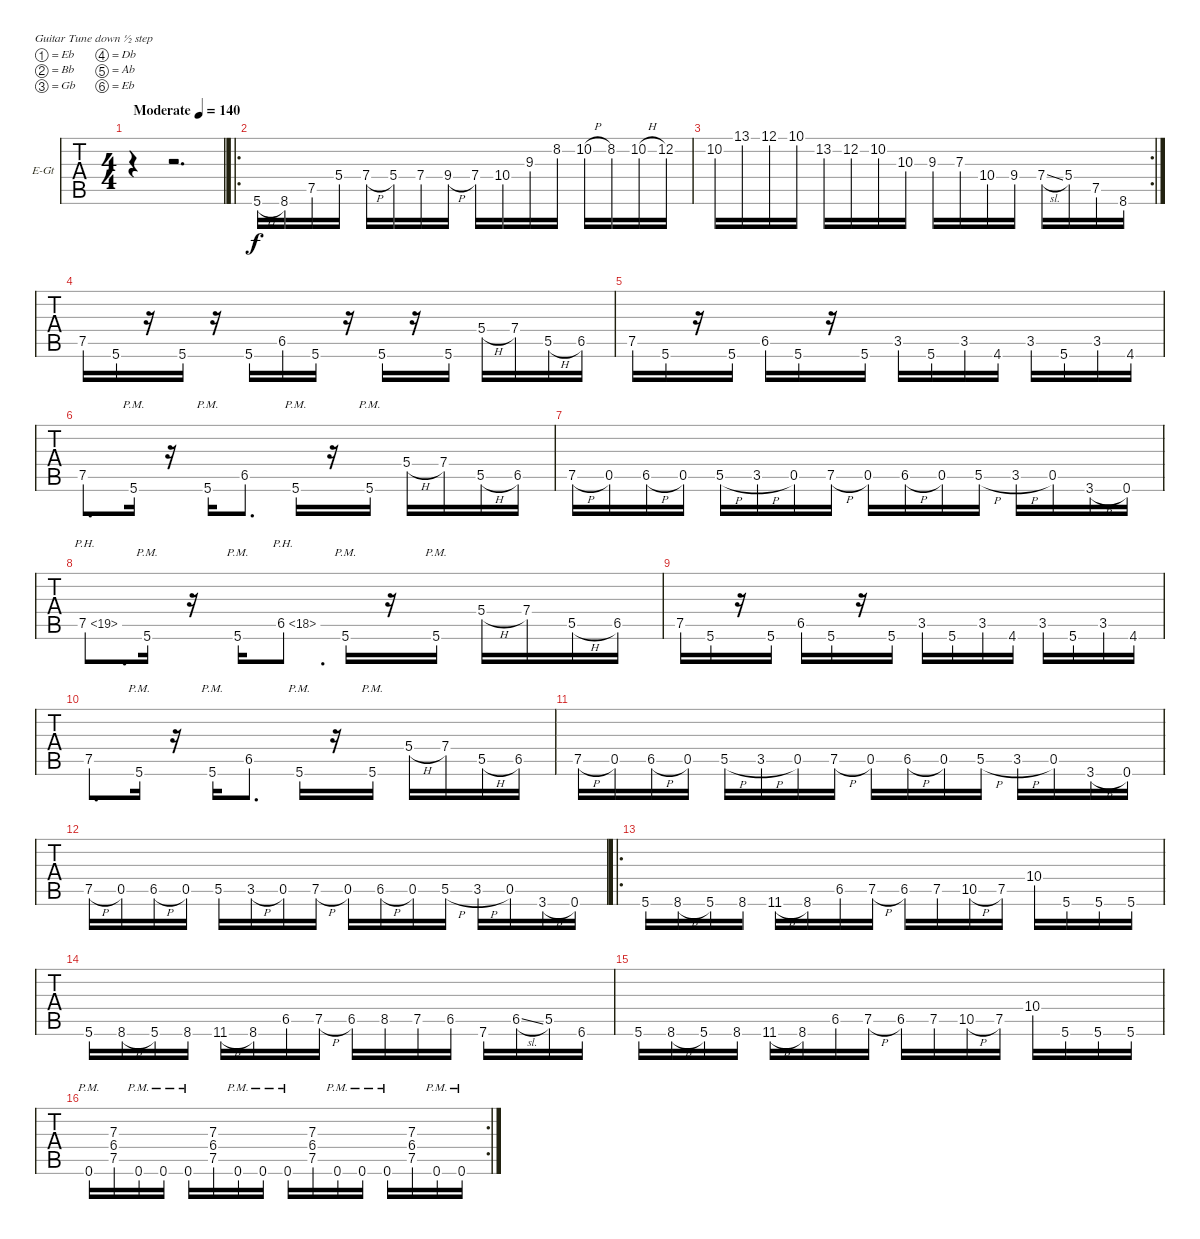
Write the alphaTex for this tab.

\bracketExtendMode groupsimilarinstruments
\firstSystemTrackNameOrientation horizontal
\otherSystemsTrackNameOrientation horizontal
\track ("Luke" "E-Gt") {instrument overdrivenguitar}
\staff {tabs}
\tuning (Eb4 Bb3 Gb3 Db3 Ab2 Eb2)
\ts (4 4)
\beaming (8 2 2 2 2)
\tempo (140 "Moderate")
\clef g2
\ks c
r.4{dy f instrument overdrivenguitar} r.2{d} |
\ro
5.6{h}.16 8.6.16 7.5.16 5.4.16 7.4{h}.16 5.4.16 7.4.16 9.4{h}.16 7.4.16 10.4.16 9.3.16 8.2.16 10.2{h}.16 8.2.16 10.2{h}.16 12.2.16 |
\rc 2
10.2.16 13.1.16 12.1.16 10.1.16 13.2.16 12.2.16 10.2.16 10.3.16 9.3.16 7.3.16 10.4.16 9.4.16 7.4{sl}.16 5.4.16 7.5.16 8.6.16 |
7.5.16 5.6.16 r.16 5.6.16 r.16 5.6.16 6.5.16 5.6.16 r.16 5.6.16 r.16 5.6.16 5.4{h}.16 7.4.16 5.5{h}.16 6.5.16 |
7.5.16 5.6.16 r.16 5.6.16 6.5.16 5.6.16 r.16 5.6.16 3.5.16 5.6.16 3.5.16 4.6.16 3.5.16 5.6.16 3.5.16 4.6.16 |
7.5.8{d} 5.6{pm}.16 r.16 5.6{pm}.16 6.5.8{d} 5.6{pm}.16 r.16 5.6{pm}.16 5.4{h}.16 7.4.16 5.5{h}.16 6.5.16 |
7.5{h}.16 0.5.16 6.5{h}.16 0.5.16 5.5{h}.16 3.5{h}.16 0.5.16 7.5{h}.16 0.5.16 6.5{h}.16 0.5.16 5.5{h}.16 3.5{h}.16 0.5.16 3.6{h}.16 0.6.16 |
7.5{ph 12}.8{d} 5.6{pm}.16 r.16 5.6{pm}.16 6.5{ph 12}.8{d} 5.6{pm}.16 r.16 5.6{pm}.16 5.4{h}.16 7.4.16 5.5{h}.16 6.5.16 |
7.5.16 5.6.16 r.16 5.6.16 6.5.16 5.6.16 r.16 5.6.16 3.5.16 5.6.16 3.5.16 4.6.16 3.5.16 5.6.16 3.5.16 4.6.16 |
7.5.8{d} 5.6{pm}.16 r.16 5.6{pm}.16 6.5.8{d} 5.6{pm}.16 r.16 5.6{pm}.16 5.4{h}.16 7.4.16 5.5{h}.16 6.5.16 |
7.5{h}.16 0.5.16 6.5{h}.16 0.5.16 5.5{h}.16 3.5{h}.16 0.5.16 7.5{h}.16 0.5.16 6.5{h}.16 0.5.16 5.5{h}.16 3.5{h}.16 0.5.16 3.6{h}.16 0.6.16 |
7.5{h}.16 0.5.16 6.5{h}.16 0.5.16 5.5.16 3.5{h}.16 0.5.16 7.5{h}.16 0.5.16 6.5{h}.16 0.5.16 5.5{h}.16 3.5{h}.16 0.5.16 3.6{h}.16 0.6.16 |
\ro
5.6.16 8.6{h}.16 5.6.16 8.6.16 11.6{h}.16 8.6.16 6.5.16 7.5{h}.16 6.5.16 7.5.16 10.5{h}.16 7.5.16 10.4.16 5.6.16 5.6.16 5.6.16 |
5.6.16 8.6{h}.16 5.6.16 8.6.16 11.6{h}.16 8.6.16 6.5.16 7.5{h}.16 6.5.16 8.5.16 7.5.16 6.5.16 7.6.16 6.5{sl}.16 5.5.16 6.6.16 |
5.6.16 8.6{h}.16 5.6.16 8.6.16 11.6{h}.16 8.6.16 6.5.16 7.5{h}.16 6.5.16 7.5.16 10.5{h}.16 7.5.16 10.4.16 5.6.16 5.6.16 5.6.16 |
\rc 2
0.6{pm}.16 (7.3 6.4 7.5).16 0.6{pm}.16 0.6{pm}.16 0.6{pm}.16 (7.3 6.4 7.5).16 0.6{pm}.16 0.6{pm}.16 0.6{pm}.16 (7.3 6.4 7.5).16 0.6{pm}.16 0.6{pm}.16 0.6{pm}.16 (7.3 6.4 7.5).16 0.6{pm}.16 0.6{pm}.16
